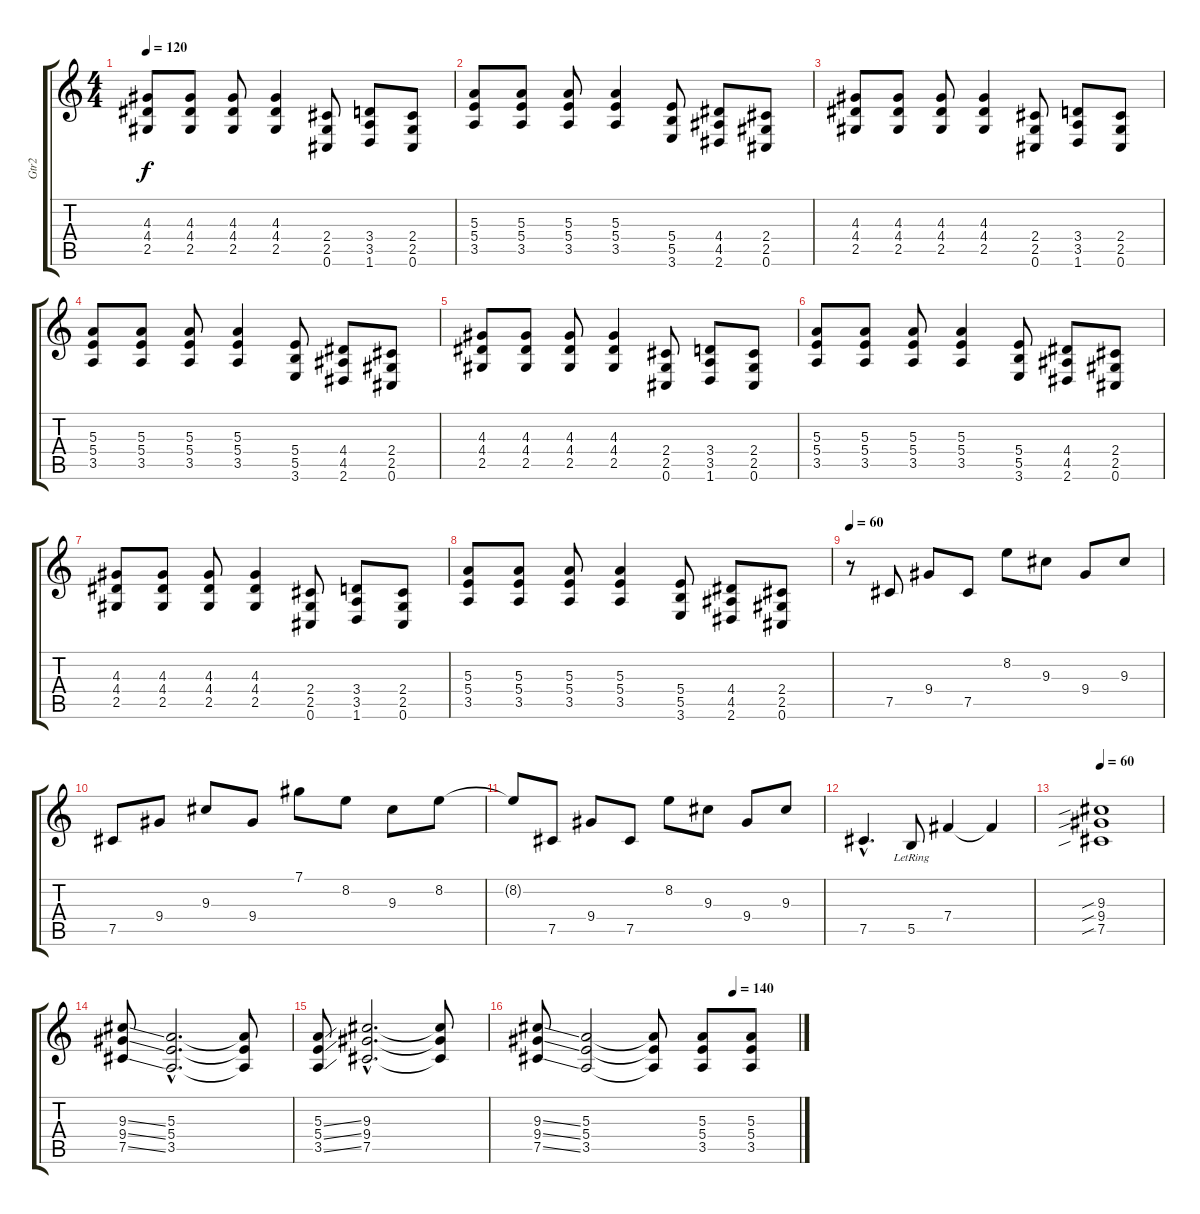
\track ("Gtr2" "Gtr2") {instrument distortionguitar}
\staff {score tabs}
\tuning (Db4 Ab3 E3 B2 Gb2 Db2) {hide}
\ts (4 4)
\tempo 120
\clef g2
\ks c
(4.3 4.4 2.5).8{dy f instrument distortionguitar} (4.3 4.4 2.5).8 (4.3 4.4 2.5).8 (4.3 4.4 2.5).4 (2.4 2.5 0.6).8 (3.4 3.5 1.6).8 (2.4 2.5 0.6).8 |
(5.3 5.4 3.5).8 (5.3 5.4 3.5).8 (5.3 5.4 3.5).8 (5.3 5.4 3.5).4 (5.4 5.5 3.6).8 (4.4 4.5 2.6).8 (2.4 2.5 0.6).8 |
(4.3 4.4 2.5).8 (4.3 4.4 2.5).8 (4.3 4.4 2.5).8 (4.3 4.4 2.5).4 (2.4 2.5 0.6).8 (3.4 3.5 1.6).8 (2.4 2.5 0.6).8 |
(5.3 5.4 3.5).8 (5.3 5.4 3.5).8 (5.3 5.4 3.5).8 (5.3 5.4 3.5).4 (5.4 5.5 3.6).8 (4.4 4.5 2.6).8 (2.4 2.5 0.6).8 |
(4.3 4.4 2.5).8 (4.3 4.4 2.5).8 (4.3 4.4 2.5).8 (4.3 4.4 2.5).4 (2.4 2.5 0.6).8 (3.4 3.5 1.6).8 (2.4 2.5 0.6).8 |
(5.3 5.4 3.5).8 (5.3 5.4 3.5).8 (5.3 5.4 3.5).8 (5.3 5.4 3.5).4 (5.4 5.5 3.6).8 (4.4 4.5 2.6).8 (2.4 2.5 0.6).8 |
(4.3 4.4 2.5).8 (4.3 4.4 2.5).8 (4.3 4.4 2.5).8 (4.3 4.4 2.5).4 (2.4 2.5 0.6).8 (3.4 3.5 1.6).8 (2.4 2.5 0.6).8 |
(5.3 5.4 3.5).8 (5.3 5.4 3.5).8 (5.3 5.4 3.5).8 (5.3 5.4 3.5).4 (5.4 5.5 3.6).8 (4.4 4.5 2.6).8 (2.4 2.5 0.6).8 |
\tempo 60
r.8{instrument acousticguitarsteel} 7.5.8 9.4.8 7.5.8 8.2.8 9.3.8 9.4.8 9.3.8 |
7.5.8 9.4.8 9.3.8 9.4.8 7.1.8 8.2.8 9.3.8 8.2.8 |
8.2{t}.8 7.5.8 9.4.8 7.5.8 8.2.8 9.3.8 9.4.8 9.3.8 |
7.5{hac}.4{d} 5.5{lr}.8 7.4.4 7.4{t}.4{instrument distortionguitar} |
\tempo 60
(9.3{sib} 9.4{sib} 7.5{sib}).1{instrument distortionguitar} |
(9.3{ss} 9.4{ss} 7.5{ss}).8 (5.3{hac} 5.4{hac} 3.5{hac}).2{d} (5.3{t} 5.4{t} 3.5{t}).8 |
(5.3{ss} 5.4{ss} 3.5{ss}).8 (9.3{hac} 9.4{hac} 7.5{hac}).2{d} (9.3{t} 9.4{t} 7.5{t}).8 |
\tempo (140 0.75)
(9.3{ss} 9.4{ss} 7.5{ss}).8 (5.3 5.4 3.5).2 (5.3{t} 5.4{t} 3.5{t}).8 (5.3 5.4 3.5).8 (5.3 5.4 3.5).8
